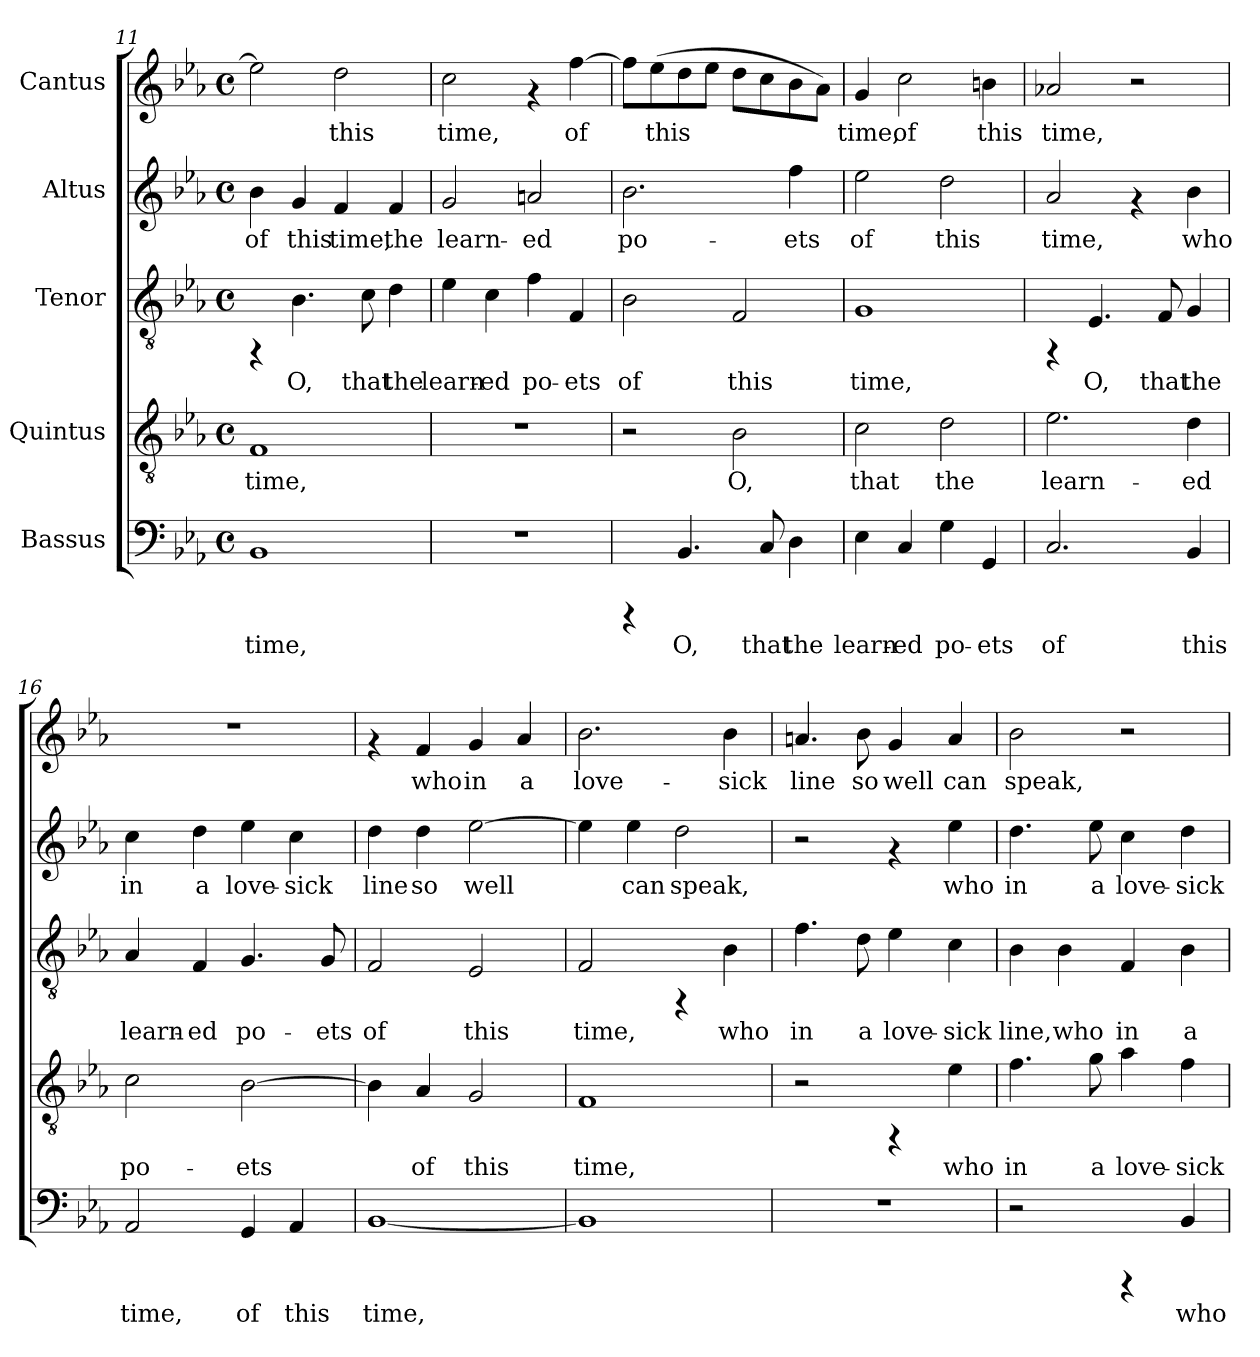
**kern	**text	**kern	**text	**kern	**text	**kern	**text	**kern	**text
*part5	*part5	*part4	*part4	*part3	*part3	*part2	*part2	*part1	*part1
*staff5	*staff5	*staff4	*staff4	*staff3	*staff3	*staff2	*staff2	*staff1	*staff1
*I"Bassus	*	*I"Quintus	*	*I"Tenor	*	*I"Altus	*	*I"Cantus	*
!!LO:PB:g=z
*clefF4	*	*clefGv2	*	*clefGv2	*	*clefG2	*	*clefG2	*
*k[b-e-a-]	*	*k[b-e-a-]	*	*k[b-e-a-]	*	*k[b-e-a-]	*	*k[b-e-a-]	*
*E-:	*	*E-:	*	*E-:	*	*E-:	*	*E-:	*
*M4/4	*	*M4/4	*	*M4/4	*	*M4/4	*	*M4/4	*
*met(c)	*	*met(c)	*	*met(c)	*	*met(c)	*	*met(c)	*
=11	=11	=11	=11	=11	=11	=11	=11	=11	=11
!	!LO:LY:b:cj	!	!LO:LY:b:cj	!	!	!	!LO:LY:b:cj	!	!LO:LY:b:cj
1BB-	time,	1F	time,	4rFF	.	4b-\	of	2ee-\]	.
!	!	!	!	!	!LO:LY:b:cj	!	!LO:LY:b:cj	!	!
.	.	.	.	4.B-\	O,	4g/	this	.	.
!	!	!	!	!	!	!	!LO:LY:b:cj	!	!LO:LY:b:cj
.	.	.	.	.	.	4f/	time,	2dd\	this
!	!	!	!	!	!LO:LY:b:cj	!	!	!	!
.	.	.	.	8c\	that	.	.	.	.
!	!	!	!	!	!LO:LY:b:cj	!	!LO:LY:b:cj	!	!
.	.	.	.	4d\	the	4f/	the	.	.
=12	=12	=12	=12	=12	=12	=12	=12	=12	=12
!	!	!	!	!	!LO:LY:b:cj	!	!LO:LY:b:cj	!	!LO:LY:b:cj
1r	.	1r	.	4e-\	learn-	2g/	learn-	2cc\	time,
!	!	!	!	!	!LO:LY:b:cj	!	!	!	!
.	.	.	.	4c\	-ed	.	.	.	.
!	!	!	!	!	!LO:LY:b:cj	!	!LO:LY:b:cj	!	!
.	.	.	.	4f\	po-	2an/	-ed	4rf	.
!	!	!	!	!	!LO:LY:b:cj	!	!	!	!LO:LY:b:cj
.	.	.	.	4F/	-ets	.	.	[>4ff\	of
=13	=13	=13	=13	=13	=13	=13	=13	=13	=13
!	!	!	!	!	!LO:LY:b:cj	!	!LO:LY:b:cj	!	!LO:LY:b:cj
4rCCC	.	2r	.	2B-\	of	2.b-\	po-	8ff\L]	.
!	!	!	!	!	!	!	!	!	!LO:LY:b:cj
.	.	.	.	.	.	.	.	(>8ee-\	this
!	!LO:LY:b:cj	!	!	!	!	!	!	!	!LO:LY:b:cj
4.BB-/	O,	.	.	.	.	.	.	8dd\	.
!	!	!	!	!	!	!	!	!	!LO:LY:b:cj
.	.	.	.	.	.	.	.	8ee-\J	.
!	!	!	!LO:LY:b:cj	!	!LO:LY:b:cj	!	!	!	!LO:LY:b:cj
.	.	2B-\	O,	2F/	this	.	.	8dd\L	.
!	!LO:LY:b:cj	!	!	!	!	!	!	!	!LO:LY:b:cj
8C/	that	.	.	.	.	.	.	8cc\	.
!	!LO:LY:b:cj	!	!	!	!	!	!LO:LY:b:cj	!	!LO:LY:b:cj
4D\	the	.	.	.	.	4ff\	-ets	8b-\	.
!	!	!	!	!	!	!	!	!	!LO:LY:b:cj
.	.	.	.	.	.	.	.	8a-\J)	.
=14	=14	=14	=14	=14	=14	=14	=14	=14	=14
!	!LO:LY:b:cj	!	!LO:LY:b:cj	!	!LO:LY:b:cj	!	!LO:LY:b:cj	!	!LO:LY:b:cj
4E-\	learn-	2c\	that	1G	time,	2ee-\	of	4g/	time,
!	!LO:LY:b:cj	!	!	!	!	!	!	!	!LO:LY:b:cj
4C/	-ed	.	.	.	.	.	.	2cc\	of
!	!LO:LY:b:cj	!	!LO:LY:b:cj	!	!	!	!LO:LY:b:cj	!	!
4G\	po-	2d\	the	.	.	2dd\	this	.	.
!	!LO:LY:b:cj	!	!	!	!	!	!	!	!LO:LY:b:cj
4GG/	-ets	.	.	.	.	.	.	4bn\	this
=15	=15	=15	=15	=15	=15	=15	=15	=15	=15
!	!LO:LY:b:cj	!	!LO:LY:b:cj	!	!	!	!LO:LY:b:cj	!	!LO:LY:b:cj
2.C/	of	2.e-\	learn-	4rFF	.	2a-/	time,	2a-X/	time,
!	!	!	!	!	!LO:LY:b:cj	!	!	!	!
.	.	.	.	4.E-/	O,	.	.	.	.
.	.	.	.	.	.	4rf	.	2r	.
!	!	!	!	!	!LO:LY:b:cj	!	!	!	!
.	.	.	.	8F/	that	.	.	.	.
!	!LO:LY:b:cj	!	!LO:LY:b:cj	!	!LO:LY:b:cj	!	!LO:LY:b:cj	!	!
4BB-/	this	4d\	-ed	4G/	the	4b-\	who	.	.
!!LO:PB:g=z
=16	=16	=16	=16	=16	=16	=16	=16	=16	=16
!	!LO:LY:b:cj	!	!LO:LY:b:cj	!	!LO:LY:b:cj	!	!LO:LY:b:cj	!	!
2AA-/	time,	2c\	po-	4A-/	learn-	4cc\	in	1r	.
!	!	!	!	!	!LO:LY:b:cj	!	!LO:LY:b:cj	!	!
.	.	.	.	4F/	-ed	4dd\	a	.	.
!	!LO:LY:b:cj	!	!LO:LY:b:cj	!	!LO:LY:b:cj	!	!LO:LY:b:cj	!	!
4GG/	of	[>2B-\	-ets	4.G/	po-	4ee-\	love-	.	.
!	!LO:LY:b:cj	!	!	!	!	!	!LO:LY:b:cj	!	!
4AA-/	this	.	.	.	.	4cc\	-sick	.	.
!	!	!	!	!	!LO:LY:b:cj	!	!	!	!
.	.	.	.	8G/	-ets	.	.	.	.
=17	=17	=17	=17	=17	=17	=17	=17	=17	=17
!	!LO:LY:b:cj	!	!LO:LY:b:cj	!	!LO:LY:b:cj	!	!LO:LY:b:cj	!	!
[<1BB-	time,	4B-\]	.	2F/	of	4dd\	line	4rf	.
!	!	!	!LO:LY:b:cj	!	!	!	!LO:LY:b:cj	!	!LO:LY:b:cj
.	.	4A-/	of	.	.	4dd\	so	4f/	who
!	!	!	!LO:LY:b:cj	!	!LO:LY:b:cj	!	!LO:LY:b:cj	!	!LO:LY:b:cj
.	.	2G/	this	2E-/	this	[>2ee-\	well	4g/	in
!	!	!	!	!	!	!	!	!	!LO:LY:b:cj
.	.	.	.	.	.	.	.	4a-/	a
=18	=18	=18	=18	=18	=18	=18	=18	=18	=18
!	!LO:LY:b:cj	!	!LO:LY:b:cj	!	!LO:LY:b:cj	!	!LO:LY:b:cj	!	!LO:LY:b:cj
1BB-]	.	1F	time,	2F/	time,	4ee-\]	.	2.b-\	love-
!	!	!	!	!	!	!	!LO:LY:b:cj	!	!
.	.	.	.	.	.	4ee-\	can	.	.
!	!	!	!	!	!	!	!LO:LY:b:cj	!	!
.	.	.	.	4rFF	.	2dd\	speak,	.	.
!	!	!	!	!	!LO:LY:b:cj	!	!	!	!LO:LY:b:cj
.	.	.	.	4B-\	who	.	.	4b-\	-sick
=19	=19	=19	=19	=19	=19	=19	=19	=19	=19
!	!	!	!	!	!LO:LY:b:cj	!	!	!	!LO:LY:b:cj
1r	.	2r	.	4.f\	in	2r	.	4.an/	line
!	!	!	!	!	!LO:LY:b:cj	!	!	!	!LO:LY:b:cj
.	.	.	.	8d\	a	.	.	8b-\	so
!	!	!	!	!	!LO:LY:b:cj	!	!	!	!LO:LY:b:cj
.	.	4rFF	.	4e-\	love-	4rf	.	4g/	well
!	!	!	!LO:LY:b:cj	!	!LO:LY:b:cj	!	!LO:LY:b:cj	!	!LO:LY:b:cj
.	.	4e-\	who	4c\	-sick	4ee-\	who	4a/	can
=20	=20	=20	=20	=20	=20	=20	=20	=20	=20
!	!	!	!LO:LY:b:cj	!	!LO:LY:b:cj	!	!LO:LY:b:cj	!	!LO:LY:b:cj
2r	.	4.f\	in	4B-\	line,	4.dd\	in	2b-\	speak,
!	!	!	!	!	!LO:LY:b:cj	!	!	!	!
.	.	.	.	4B-\	who	.	.	.	.
!	!	!	!LO:LY:b:cj	!	!	!	!LO:LY:b:cj	!	!
.	.	8g\	a	.	.	8ee-\	a	.	.
!	!	!	!LO:LY:b:cj	!	!LO:LY:b:cj	!	!LO:LY:b:cj	!	!
4rCCC	.	4a-\	love-	4F/	in	4cc\	love-	2r	.
!	!LO:LY:b:cj	!	!LO:LY:b:cj	!	!LO:LY:b:cj	!	!LO:LY:b:cj	!	!
4BB-/	who	4f\	-sick	4B-\	a	4dd\	-sick	.	.
=	=	=	=	=	=	=	=	=	=
*-	*-	*-	*-	*-	*-	*-	*-	*-	*-
